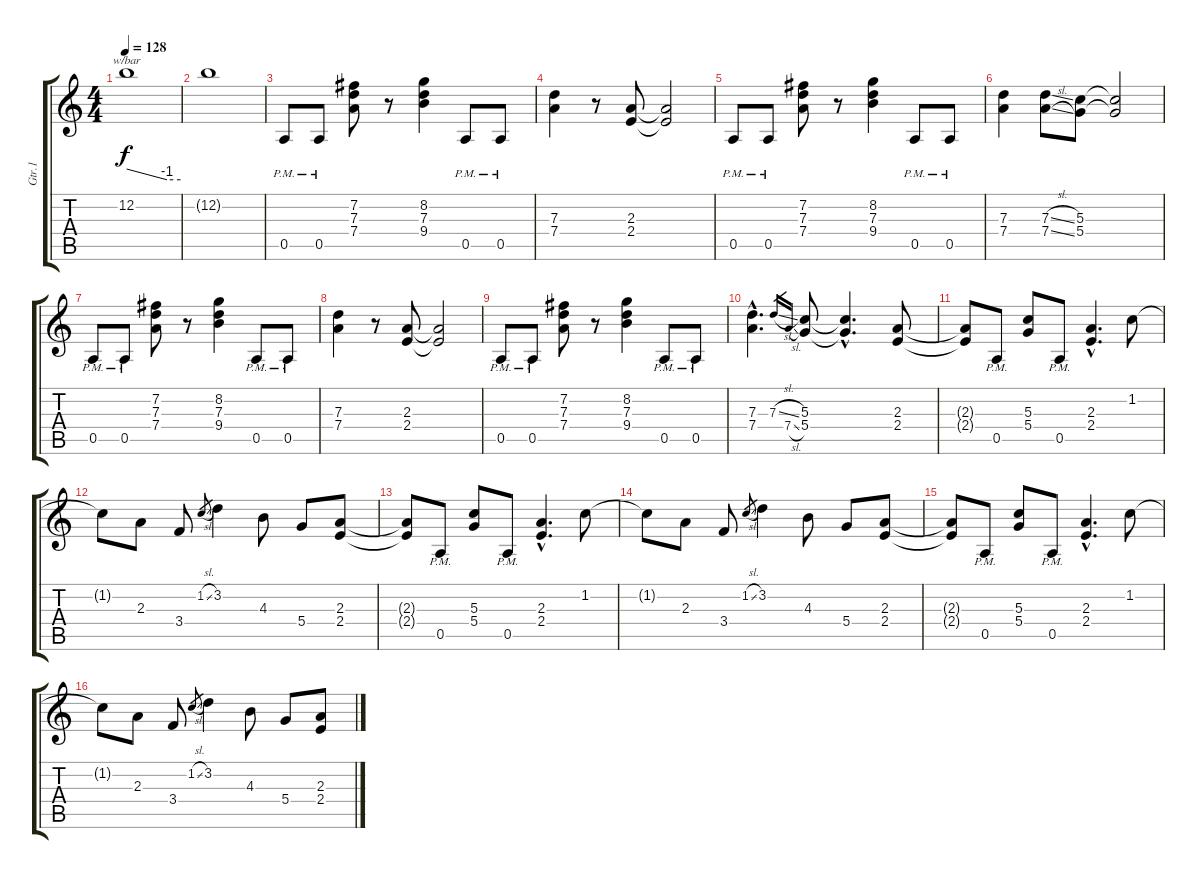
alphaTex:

\track ("Gtr.1" "Gtr.1") {instrument distortionguitar}
\staff {score tabs}
\tuning (E4 B3 G3 D3 A2 E2) {hide}
\ts (4 4)
\tempo 128
\clef g2
\ks c
12.2.1{tbe (custom default 0 0 45 -4 60 -4) dy f} |
12.2{t}.1 |
0.5{pm}.8 0.5{pm}.8 (7.2 7.3 7.4).8 r.8 (8.2 7.3 9.4).4 0.5{pm}.8 0.5{pm}.8 |
(7.3 7.4).4 r.8 (2.3 2.4).8 (2.3{t} 2.4{t}).2 |
0.5{pm}.8 0.5{pm}.8 (7.2 7.3 7.4).8 r.8 (8.2 7.3 9.4).4 0.5{pm}.8 0.5{pm}.8 |
(7.3 7.4).4 (7.3{sl} 7.4{sl}).8 (5.3 5.4).8 (5.3{t} 5.4{t}).2 |
0.5{pm}.8 0.5{pm}.8 (7.2 7.3 7.4).8 r.8 (8.2 7.3 9.4).4 0.5{pm}.8 0.5{pm}.8 |
(7.3 7.4).4 r.8 (2.3 2.4).8 (2.3{t} 2.4{t}).2 |
0.5{pm}.8 0.5{pm}.8 (7.2 7.3 7.4).8 r.8 (8.2 7.3 9.4).4 0.5{pm}.8 0.5{pm}.8 |
(7.3{hac} 7.4{hac}).4{d} 7.3{sl}.16{gr} 7.4{sl}.16{gr} (5.3 5.4).8 (5.3{hac t} 5.4{hac t}).4{d} (2.3 2.4).8 |
(2.3{t} 2.4{t}).8 0.5{pm}.8 (5.3 5.4).8 0.5{pm}.8 (2.3{hac} 2.4{hac}).4{d} 1.2.8 |
1.2{t}.8 2.3.8 3.4.8 1.2{sl}.8{gr} 3.2.4 4.3.8 5.4.8 (2.3 2.4).8 |
(2.3{t} 2.4{t}).8 0.5{pm}.8 (5.3 5.4).8 0.5{pm}.8 (2.3{hac} 2.4{hac}).4{d} 1.2.8 |
1.2{t}.8 2.3.8 3.4.8 1.2{sl}.8{gr} 3.2.4 4.3.8 5.4.8 (2.3 2.4).8 |
(2.3{t} 2.4{t}).8 0.5{pm}.8 (5.3 5.4).8 0.5{pm}.8 (2.3{hac} 2.4{hac}).4{d} 1.2.8 |
1.2{t}.8 2.3.8 3.4.8 1.2{sl}.8{gr} 3.2.4 4.3.8 5.4.8 (2.3 2.4).8
